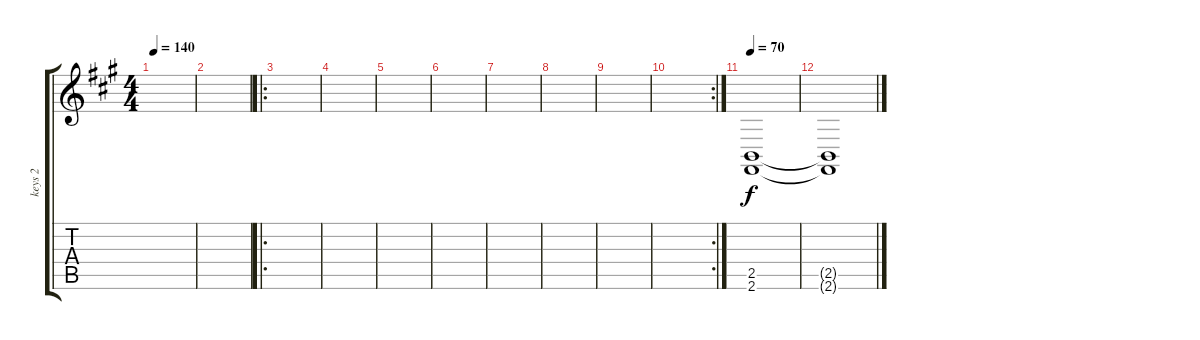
\track ("keys 2" "keys 2") {instrument timpani}
\staff {score tabs}
\tuning (E4 B3 G3 D3 A2 E2) {hide}
\ts (4 4)
\tempo 140
\clef g2
\ks f#minor
|
|
\ro
|
|
|
|
|
|
|
\rc 2
|
\tempo 70
(2.5 2.6).1 |
(2.5{t} 2.6{t}).1
